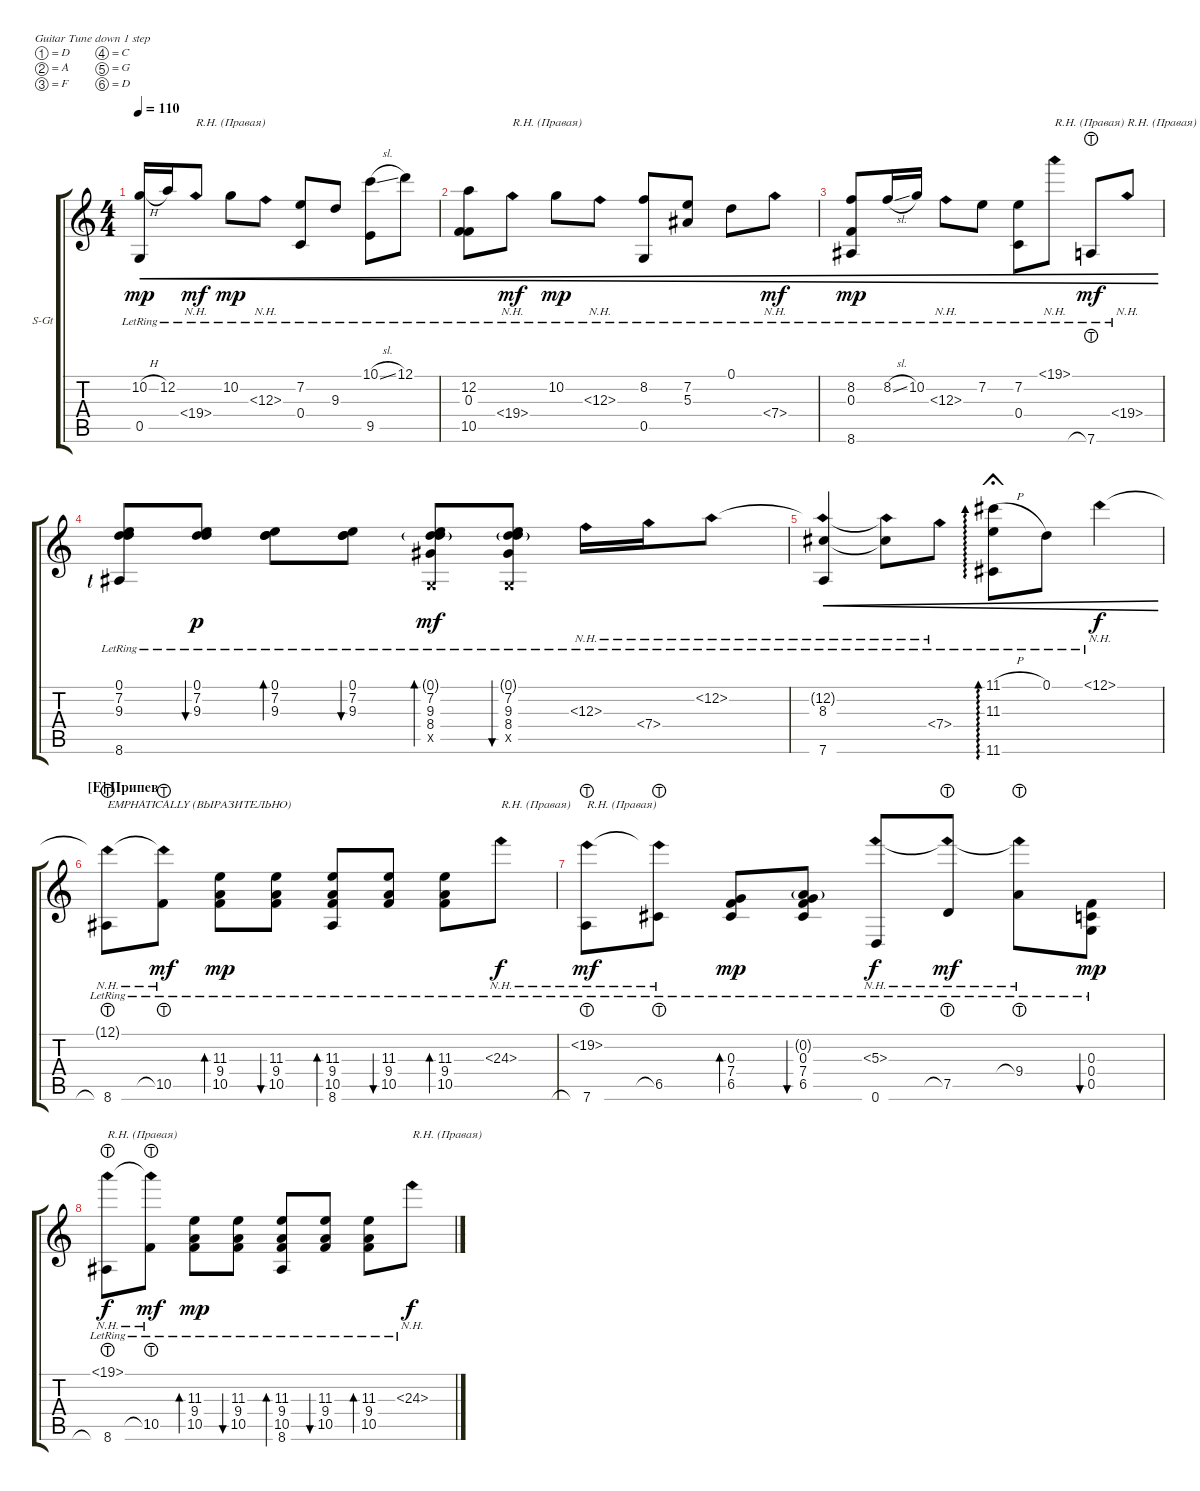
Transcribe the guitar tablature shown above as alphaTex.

\defaultSystemsLayout 4
\bracketExtendMode groupsimilarinstruments
\firstSystemTrackNameOrientation horizontal
\otherSystemsTrackNameOrientation horizontal
\track ("Steel Guitar" "S-Gt") {instrument acousticguitarsteel}
\staff {score tabs}
\tuning (D4 A3 F3 C3 G2 D2)
\ts (4 4)
\tempo 110
\clef g2
\ks c
(10.2{h lr} 0.5{lr}).16{cre dy mp} 12.2{lr}.16{cre} 19.4{nh lr}.8{txt "R.H. (Правая)" cre dy mf} 10.2{lr}.8{cre dy mp} 12.3{nh lr}.8{cre} (7.2{lr} 0.4{lr}).8{cre} 9.3{lr}.8{cre} (10.1{sl lr} 9.5{lr}).8{cre} 12.1{lr}.8{cre} |
(12.2{lr} 10.5{lr} 0.3{lr}).8{cre} 19.4{nh lr}.8{txt "R.H. (Правая)" cre dy mf} 10.2{lr}.8{cre dy mp} 12.3{nh lr}.8{cre} (8.2{lr} 0.5{lr}).8{cre} (7.2{lr} 5.3{lr}).8{cre} 0.1{lr}.8{cre} 7.4{nh lr}.8{cre dy mf} |
(8.2{lr} 8.6{lr} 0.3{lr}).8{cre dy mp} 8.2{sl lr}.16{cre} 10.2{lr}.16{cre} 12.3{nh lr}.8{cre} 7.2{lr}.8{cre} (7.2{lr} 0.4{lr}).8{cre} 19.1{nh lr}.8{txt "R.H. (Правая)" cre} 7.6{lht lr}.8{cre dy mf} 19.4{nh lr}.8{txt "R.H. (Правая)" cre} |
(9.3{lr} 7.2{lr} 0.1{lr} 8.6{lr lf 1}).8 (9.3{lr} 7.2{lr} 0.1{lr}).8{bu 30 dy p} (9.3{lr} 7.2{lr} 0.1{lr}).8{bd 30} (9.3{lr} 7.2{lr} 0.1{lr}).8{bu 30} (9.3{lr} 7.2{lr} 8.4{lr} 0.1{g lr} 0.5{x}).8{bd 30 dy mf} (9.3{lr} 7.2{lr} 8.4{lr} 0.1{g lr} 0.5{x}).8{bu 30} 12.3{nh lr}.16 7.4{nh lr}.16 12.2{nh lr}.8 |
(8.3{lr} 7.6{lr} 12.2{nh lr t}).4{cre} (12.2{nh lr t} 8.3{lr t}).8{cre} 7.4{nh lr}.8{cre} (11.6{lr} 11.3{lr} 11.1{h lr}).8{ad 0 cre fermata (short 0)} 0.1{lr}.8{cre} 12.1{nh lr}.4{cre dy f} |
\section ("E" "Припев")
(12.1{nh lr t} 8.6{lht lr}).8{txt "EMPHATICALLY (ВЫРАЗИТЕЛЬНО)"} (10.5{lht lr} 12.1{nh lr t}).8{dy mf} (11.3{lr} 9.4{lr} 10.5{lr}).8{bd 30 dy mp} (11.3{lr} 9.4{lr} 10.5{lr}).8{bu 30} (11.3{lr} 9.4{lr} 10.5{lr} 8.6{lr}).8{bd 30} (11.3{lr} 9.4{lr} 10.5{lr}).8{bu 30} (11.3{lr} 9.4{lr} 10.5{lr}).8{bd 30} 24.3{nh lr}.8{txt "R.H. (Правая)" dy f} |
(19.2{nh lr} 7.6{lht lr}).8{txt "R.H. (Правая)" dy mf} (6.5{lht lr} 19.2{nh lr t}).8 (6.5{lr} 7.4{lr} 0.3{lr}).8{bd 30 dy mp} (0.3{lr} 7.4{lr} 6.5{lr} 0.2{g lr}).8{bu 30} (5.3{nh lr} 0.6{lr}).8{dy f} (7.5{lht lr} 5.3{nh lr t}).8{dy mf} (9.4{lht lr} 5.3{nh lr t}).8 (0.3{lr} 0.4{lr} 0.5{lr}).8{bu 30 dy mp} |
(19.1{nh lr} 8.6{lht lr}).8{txt "R.H. (Правая)" dy f} (10.5{lht lr} 19.1{nh lr t}).8{dy mf} (11.3{lr} 9.4{lr} 10.5{lr}).8{bd 30 dy mp} (11.3{lr} 9.4{lr} 10.5{lr}).8{bu 30} (11.3{lr} 9.4{lr} 10.5{lr} 8.6{lr}).8{bd 30} (11.3{lr} 9.4{lr} 10.5{lr}).8{bu 30} (11.3{lr} 9.4{lr} 10.5{lr}).8{bd 30} 24.3{nh lr}.8{txt "R.H. (Правая)" dy f}
